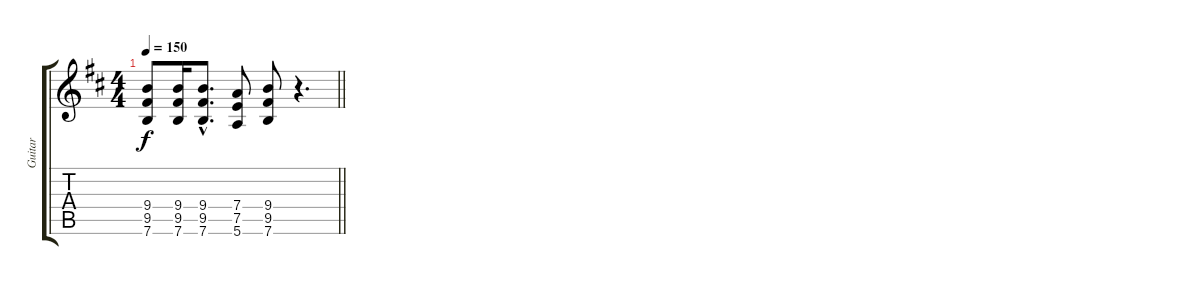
\track ("Guitar" "Guitar") {instrument distortionguitar}
\staff {score tabs}
\tuning (E4 B3 G3 D3 A2 E2) {hide}
\ts (4 4)
\tempo 150
\clef g2
\barLineRight lightlight
\ks bminor
(9.4 9.5 7.6).8{dy f} (9.4 9.5 7.6).16 (9.4{hac} 9.5{hac} 7.6{hac}).8{d} (7.4 7.5 5.6).8 (9.4 9.5 7.6).8 r.4{d}
